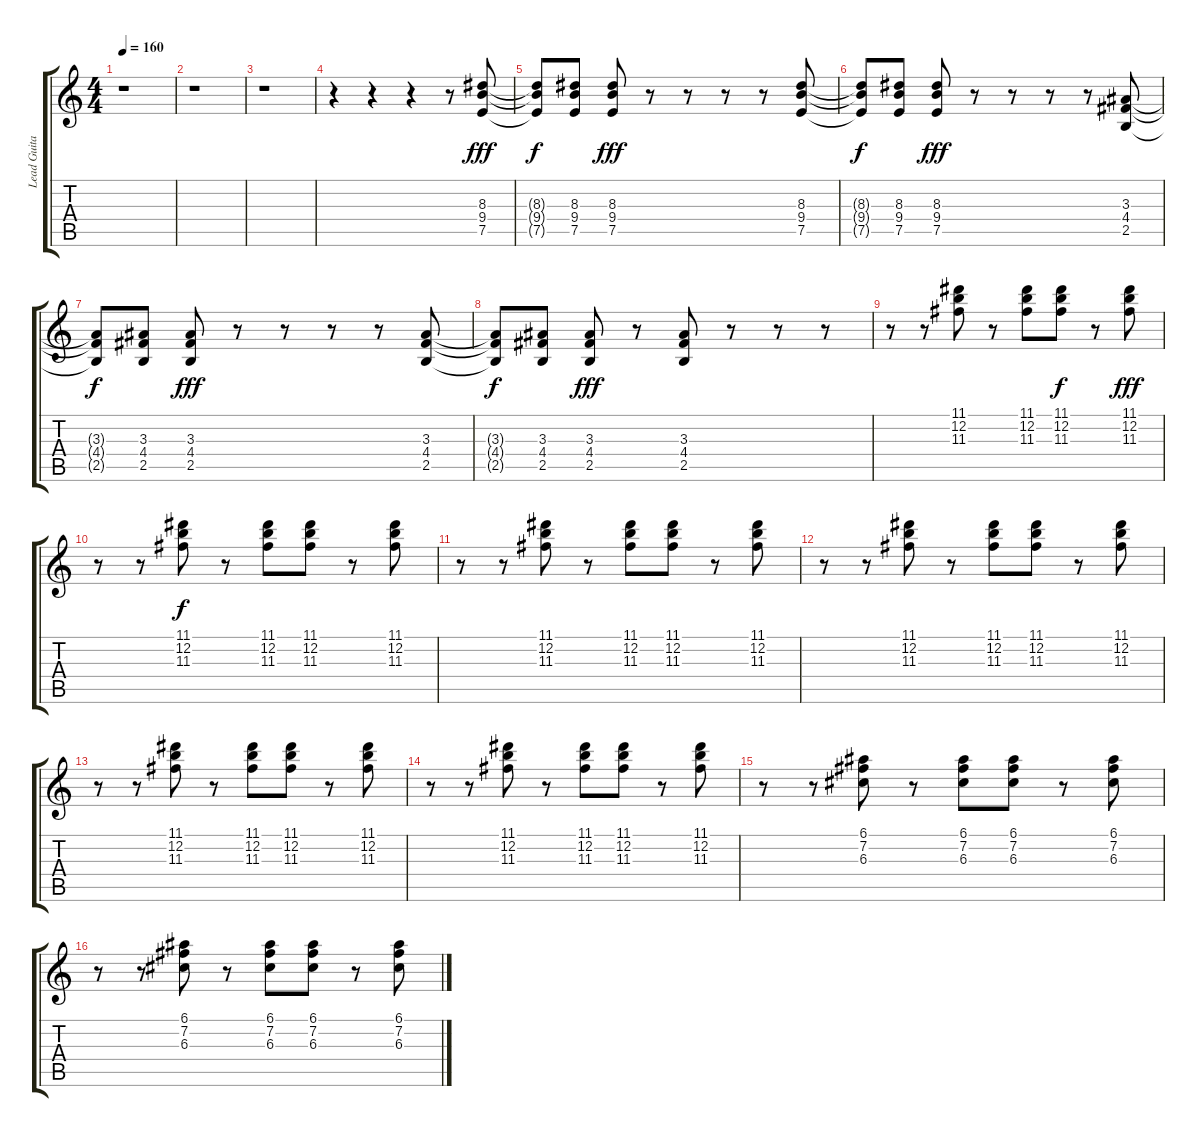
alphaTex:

\track ("Lead Guitar" "Lead Guita") {instrument electricguitarmuted}
\staff {score tabs}
\tuning (E4 B3 G3 D3 A2 E2) {hide}
\ts (4 4)
\tempo 160
\clef g2
\ks c
r.1{dy fff} |
r.1 |
r.1 |
r.4 r.4 r.4 r.8 (8.3 9.4 7.5).8 |
(8.3{t} 9.4{t} 7.5{t}).8{dy f} (8.3 9.4 7.5).8 (8.3 9.4 7.5).8{dy fff} r.8 r.8 r.8 r.8 (8.3 9.4 7.5).8 |
(8.3{t} 9.4{t} 7.5{t}).8{dy f} (8.3 9.4 7.5).8 (8.3 9.4 7.5).8{dy fff} r.8 r.8 r.8 r.8 (3.3 4.4 2.5).8 |
(3.3{t} 4.4{t} 2.5{t}).8{dy f} (3.3 4.4 2.5).8 (3.3 4.4 2.5).8{dy fff} r.8 r.8 r.8 r.8 (3.3 4.4 2.5).8 |
(3.3{t} 4.4{t} 2.5{t}).8{dy f} (3.3 4.4 2.5).8 (3.3 4.4 2.5).8{dy fff} r.8 (3.3 4.4 2.5).8 r.8 r.8 r.8 |
r.8 r.8 (11.1 12.2 11.3).8 r.8 (11.1 12.2 11.3).8 (11.1 12.2 11.3).8{dy f} r.8 (11.1 12.2 11.3).8{dy fff} |
r.8 r.8 (11.1 12.2 11.3).8{dy f} r.8 (11.1 12.2 11.3).8 (11.1 12.2 11.3).8 r.8 (11.1 12.2 11.3).8 |
r.8 r.8 (11.1 12.2 11.3).8 r.8 (11.1 12.2 11.3).8 (11.1 12.2 11.3).8 r.8 (11.1 12.2 11.3).8 |
r.8 r.8 (11.1 12.2 11.3).8 r.8 (11.1 12.2 11.3).8 (11.1 12.2 11.3).8 r.8 (11.1 12.2 11.3).8 |
r.8 r.8 (11.1 12.2 11.3).8 r.8 (11.1 12.2 11.3).8 (11.1 12.2 11.3).8 r.8 (11.1 12.2 11.3).8 |
r.8 r.8 (11.1 12.2 11.3).8 r.8 (11.1 12.2 11.3).8 (11.1 12.2 11.3).8 r.8 (11.1 12.2 11.3).8 |
r.8 r.8 (6.1 7.2 6.3).8 r.8 (6.1 7.2 6.3).8 (6.1 7.2 6.3).8 r.8 (6.1 7.2 6.3).8 |
r.8 r.8 (6.1 7.2 6.3).8 r.8 (6.1 7.2 6.3).8 (6.1 7.2 6.3).8 r.8 (6.1 7.2 6.3).8
